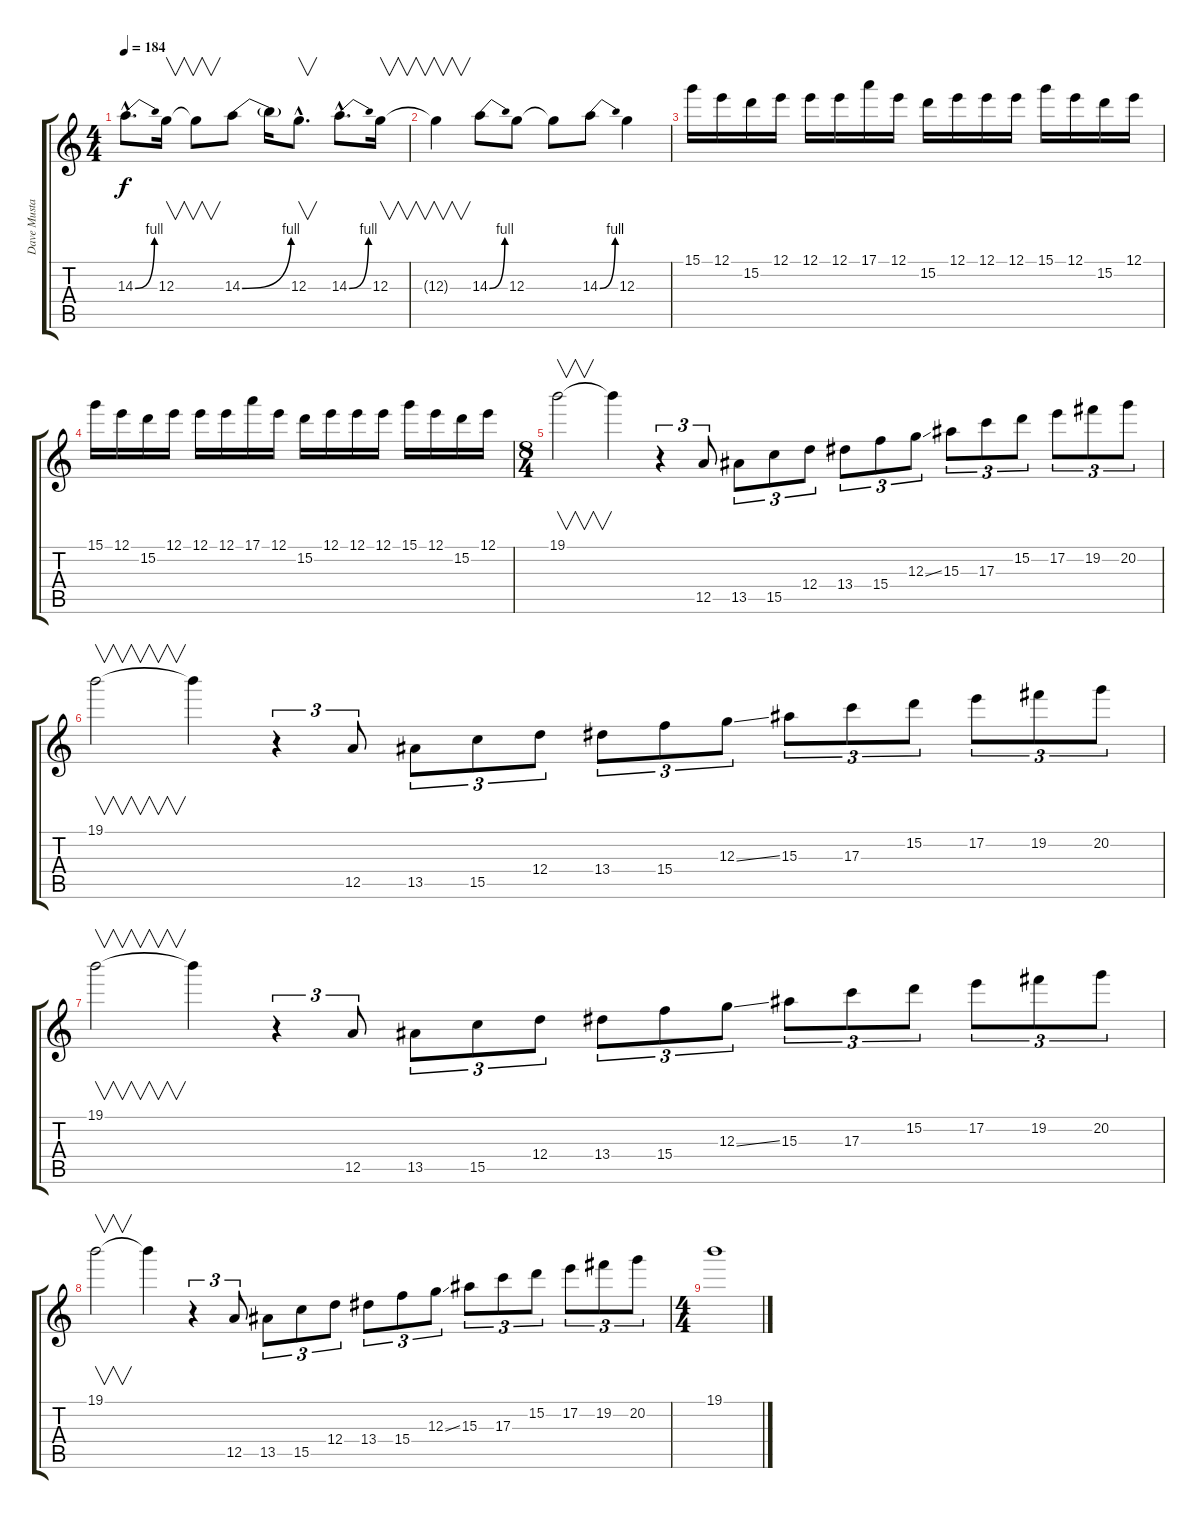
\track ("Dave Mustaine" "Dave Musta") {instrument distortionguitar}
\staff {score tabs}
\tuning (E4 B3 G3 D3 A2 E2) {hide}
\ts (4 4)
\tempo 184
\clef g2
\ks c
14.3{be (bend 0 0 60 4) hac}.8{d dy f} 12.3.16{v} 12.3{t}.8{v} 14.3{be (bend 0 0 60 4)}.8 14.3{t}.16 12.3{hac}.8{v d} 14.3{be (bend 0 0 60 4) hac}.8{d} 12.3.16{v} |
12.3{t}.4{v} 14.3{be (bend 0 0 60 4)}.8 12.3.8 12.3{t}.8 14.3{be (bend 0 0 60 4)}.8 12.3.4 |
15.1.16 12.1.16 15.2.16 12.1.16 12.1.16 12.1.16 17.1.16 12.1.16 15.2.16 12.1.16 12.1.16 12.1.16 15.1.16 12.1.16 15.2.16 12.1.16 |
15.1.16 12.1.16 15.2.16 12.1.16 12.1.16 12.1.16 17.1.16 12.1.16 15.2.16 12.1.16 12.1.16 12.1.16 15.1.16 12.1.16 15.2.16 12.1.16 |
\ts (8 4)
19.1.2{v} 19.1{t}.4 r.4{tu (3 2)} 12.5.8{tu (3 2)} 13.5.8{tu (3 2)} 15.5.8{tu (3 2)} 12.4.8{tu (3 2)} 13.4.8{tu (3 2)} 15.4.8{tu (3 2)} 12.3{ss}.8{tu (3 2)} 15.3.8{tu (3 2)} 17.3.8{tu (3 2)} 15.2.8{tu (3 2)} 17.2.8{tu (3 2)} 19.2.8{tu (3 2)} 20.2.8{tu (3 2)} |
19.1.2{v} 19.1{t}.4 r.4{tu (3 2)} 12.5.8{tu (3 2)} 13.5.8{tu (3 2)} 15.5.8{tu (3 2)} 12.4.8{tu (3 2)} 13.4.8{tu (3 2)} 15.4.8{tu (3 2)} 12.3{ss}.8{tu (3 2)} 15.3.8{tu (3 2)} 17.3.8{tu (3 2)} 15.2.8{tu (3 2)} 17.2.8{tu (3 2)} 19.2.8{tu (3 2)} 20.2.8{tu (3 2)} |
19.1.2{v} 19.1{t}.4 r.4{tu (3 2)} 12.5.8{tu (3 2)} 13.5.8{tu (3 2)} 15.5.8{tu (3 2)} 12.4.8{tu (3 2)} 13.4.8{tu (3 2)} 15.4.8{tu (3 2)} 12.3{ss}.8{tu (3 2)} 15.3.8{tu (3 2)} 17.3.8{tu (3 2)} 15.2.8{tu (3 2)} 17.2.8{tu (3 2)} 19.2.8{tu (3 2)} 20.2.8{tu (3 2)} |
19.1.2{v} 19.1{t}.4 r.4{tu (3 2)} 12.5.8{tu (3 2)} 13.5.8{tu (3 2)} 15.5.8{tu (3 2)} 12.4.8{tu (3 2)} 13.4.8{tu (3 2)} 15.4.8{tu (3 2)} 12.3{ss}.8{tu (3 2)} 15.3.8{tu (3 2)} 17.3.8{tu (3 2)} 15.2.8{tu (3 2)} 17.2.8{tu (3 2)} 19.2.8{tu (3 2)} 20.2.8{tu (3 2)} |
\ts (4 4)
19.1.1
